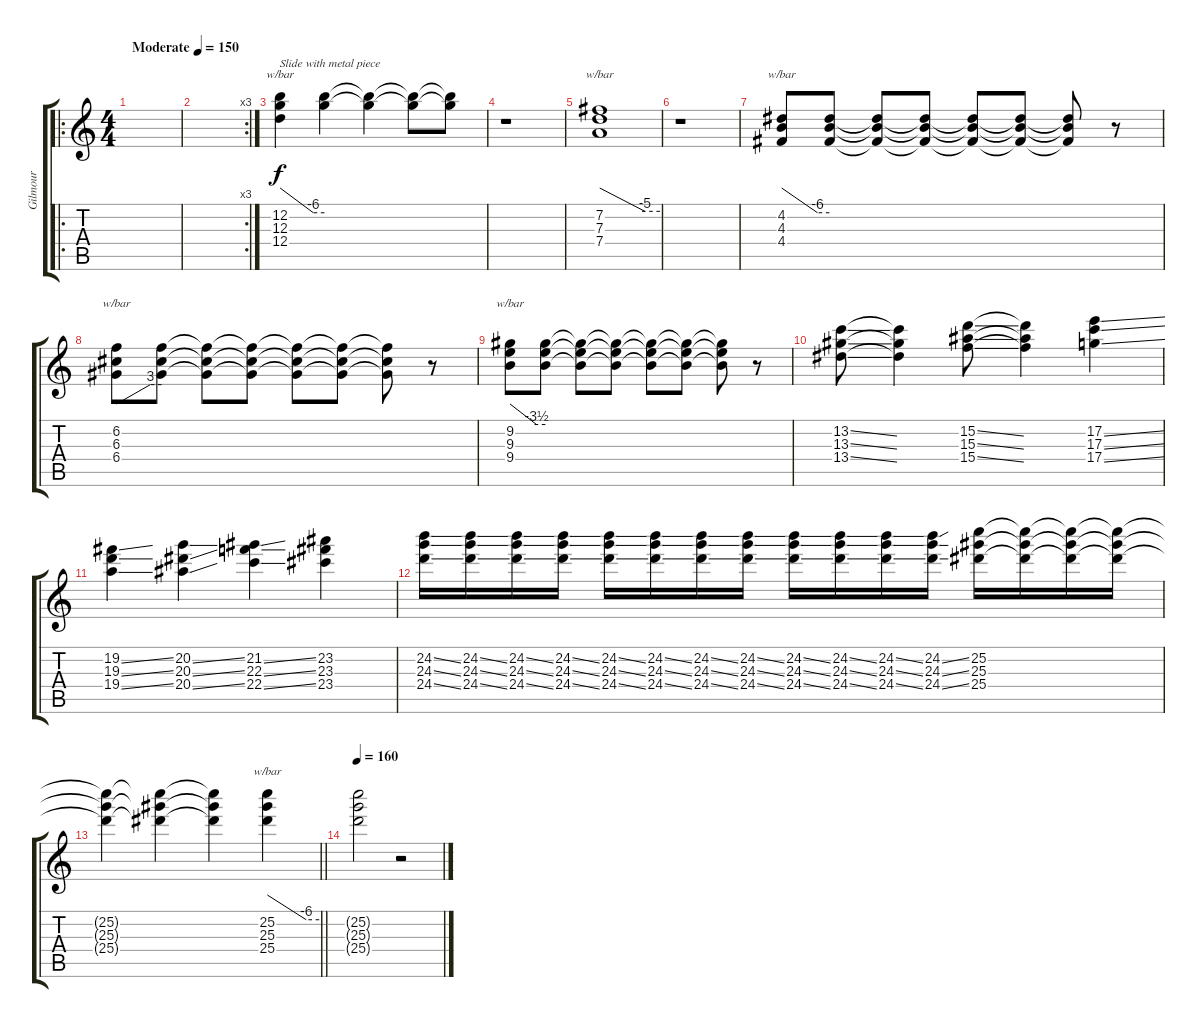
\track ("Gilmour" "Gilmour") {instrument overdrivenguitar}
\staff {score tabs}
\tuning (E4 B3 G3 D3 A2 E2) {hide}
\ro
\ts (4 4)
\section ("" "")
\tempo (150 "Moderate")
\clef g2
\ks c
|
\rc 3
|
(12.2 12.3 12.4).4{tbe (custom default 0 0 45 -24 60 -24) txt "Slide with metal piece"} (12.2{t} 12.3{t}).4 (12.2{t} 12.3{t}).4 (12.2{t} 12.3{t}).8 (12.2{t} 12.3{t}).8 |
r.1 |
(7.2 7.3 7.4).1{tbe (custom default 0 0 45 -20 60 -20)} |
r.1 |
(4.2 4.3 4.4).8{tbe (custom default 0 0 45 -24 60 -24)} (4.2{t} 4.3{t} 4.4{t}).8 (4.2{t} 4.3{t} 4.4{t}).8 (4.2{t} 4.3{t} 4.4{t}).8 (4.2{t} 4.3{t} 4.4{t}).8 (4.2{t} 4.3{t} 4.4{t}).8 (4.2{t} 4.3{t} 4.4{t}).8 r.8 |
(6.2 6.3 6.4).8{tbe (custom default 0 0 45 12 60 12)} (6.2{t} 6.3{t} 6.4{t}).8 (6.2{t} 6.3{t} 6.4{t}).8 (6.2{t} 6.3{t} 6.4{t}).8 (6.2{t} 6.3{t} 6.4{t}).8 (6.2{t} 6.3{t} 6.4{t}).8 (6.2{t} 6.3{t} 6.4{t}).8 r.8 |
(9.2 9.3 9.4).8{tbe (custom default 0 0 45 -14 60 -14)} (9.2{t} 9.3{t} 9.4{t}).8 (9.2{t} 9.3{t} 9.4{t}).8 (9.2{t} 9.3{t} 9.4{t}).8 (9.2{t} 9.3{t} 9.4{t}).8 (9.2{t} 9.3{t} 9.4{t}).8 (9.2{t} 9.3{t} 9.4{t}).8 r.8 |
(13.2{ss} 13.3{ss} 13.4{ss}).8 (13.2{t} 13.3{t} 13.4{t}).4 (15.2{ss} 15.3{ss} 15.4{ss}).8 (15.2{t} 15.3{t} 15.4{t}).4 (17.2{ss} 17.3{ss} 17.4{ss}).4 |
(19.2{ss} 19.3{ss} 19.4{ss}).4 (20.2{ss} 20.3{ss} 20.4{ss}).4 (21.2{ss} 22.3{ss} 22.4{ss}).4 (23.2 23.3 23.4).4 |
(24.2{ss} 24.3{ss} 24.4{ss}).16 (24.2{ss} 24.3{ss} 24.4{ss}).16 (24.2{ss} 24.3{ss} 24.4{ss}).16 (24.2{ss} 24.3{ss} 24.4{ss}).16 (24.2{ss} 24.3{ss} 24.4{ss}).16 (24.2{ss} 24.3{ss} 24.4{ss}).16 (24.2{ss} 24.3{ss} 24.4{ss}).16 (24.2{ss} 24.3{ss} 24.4{ss}).16 (24.2{ss} 24.3{ss} 24.4{ss}).16 (24.2{ss} 24.3{ss} 24.4{ss}).16 (24.2{ss} 24.3{ss} 24.4{ss}).16 (24.2{ss} 24.3{ss} 24.4{ss}).16 (25.2 25.3 25.4).16 (25.2{t} 25.3{t} 25.4{t}).16 (25.2{t} 25.3{t} 25.4{t}).16 (25.2{t} 25.3{t} 25.4{t}).16 |
\barLineRight lightlight
(25.2{t} 25.3{t} 25.4{t}).4 (25.2{t} 25.3{t} 25.4{t}).4 (25.2{t} 25.3{t} 25.4{t}).4 (25.2 25.3 25.4).4{tbe (custom default 0 0 45 -24 60 -24)} |
\section ("" "")
\tempo 160
(25.2{t} 25.3{t} 25.4{t}).2 r.2
